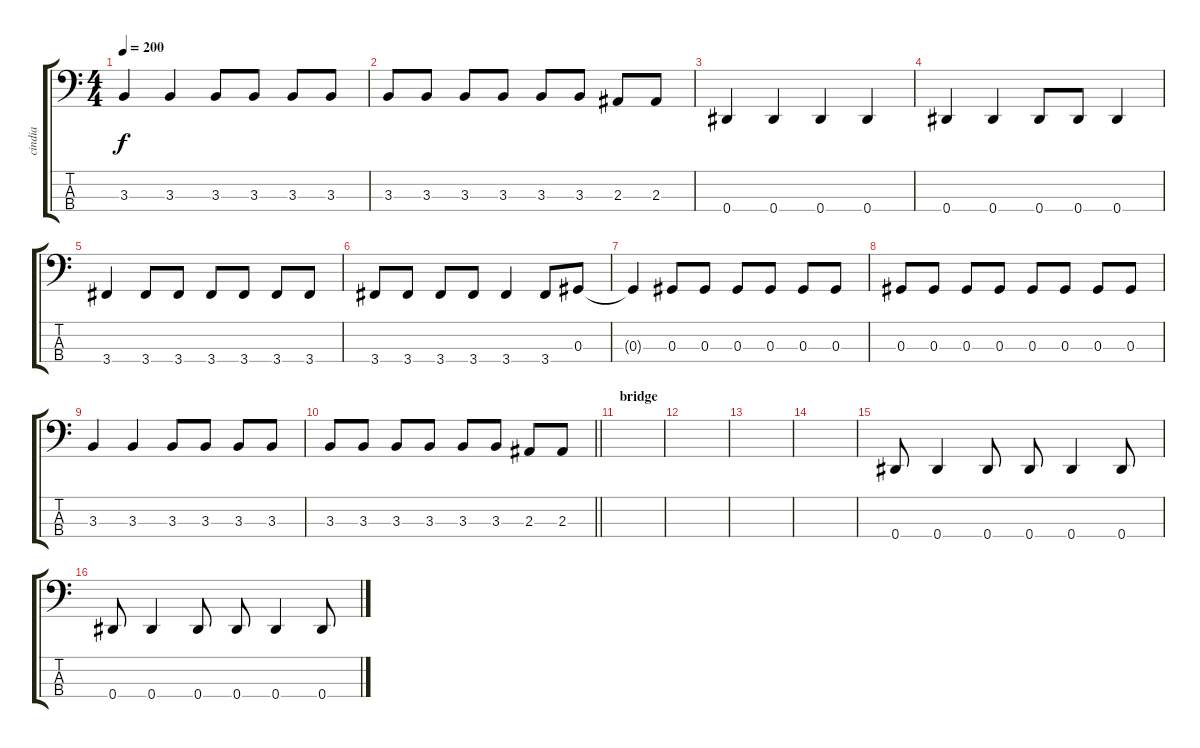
\track ("cindia" "cindia") {instrument electricbasspick}
\staff {score tabs}
\tuning (Gb2 Db2 Ab1 Eb1) {hide}
\ts (4 4)
\tempo 200
\clef f4
\ks c
3.3.4{dy f} 3.3.4 3.3.8 3.3.8 3.3.8 3.3.8 |
3.3.8 3.3.8 3.3.8 3.3.8 3.3.8 3.3.8 2.3.8 2.3.8 |
0.4.4 0.4.4 0.4.4 0.4.4 |
0.4.4 0.4.4 0.4.8 0.4.8 0.4.4 |
3.4.4 3.4.8 3.4.8 3.4.8 3.4.8 3.4.8 3.4.8 |
3.4.8 3.4.8 3.4.8 3.4.8 3.4.4 3.4.8 0.3.8 |
0.3{t}.4 0.3.8 0.3.8 0.3.8 0.3.8 0.3.8 0.3.8 |
0.3.8 0.3.8 0.3.8 0.3.8 0.3.8 0.3.8 0.3.8 0.3.8 |
3.3.4 3.3.4 3.3.8 3.3.8 3.3.8 3.3.8 |
\barLineRight lightlight
3.3.8 3.3.8 3.3.8 3.3.8 3.3.8 3.3.8 2.3.8 2.3.8 |
\section ("" "bridge")
|
|
|
|
0.4.8 0.4.4 0.4.8 0.4.8 0.4.4 0.4.8 |
0.4.8 0.4.4 0.4.8 0.4.8 0.4.4 0.4.8
